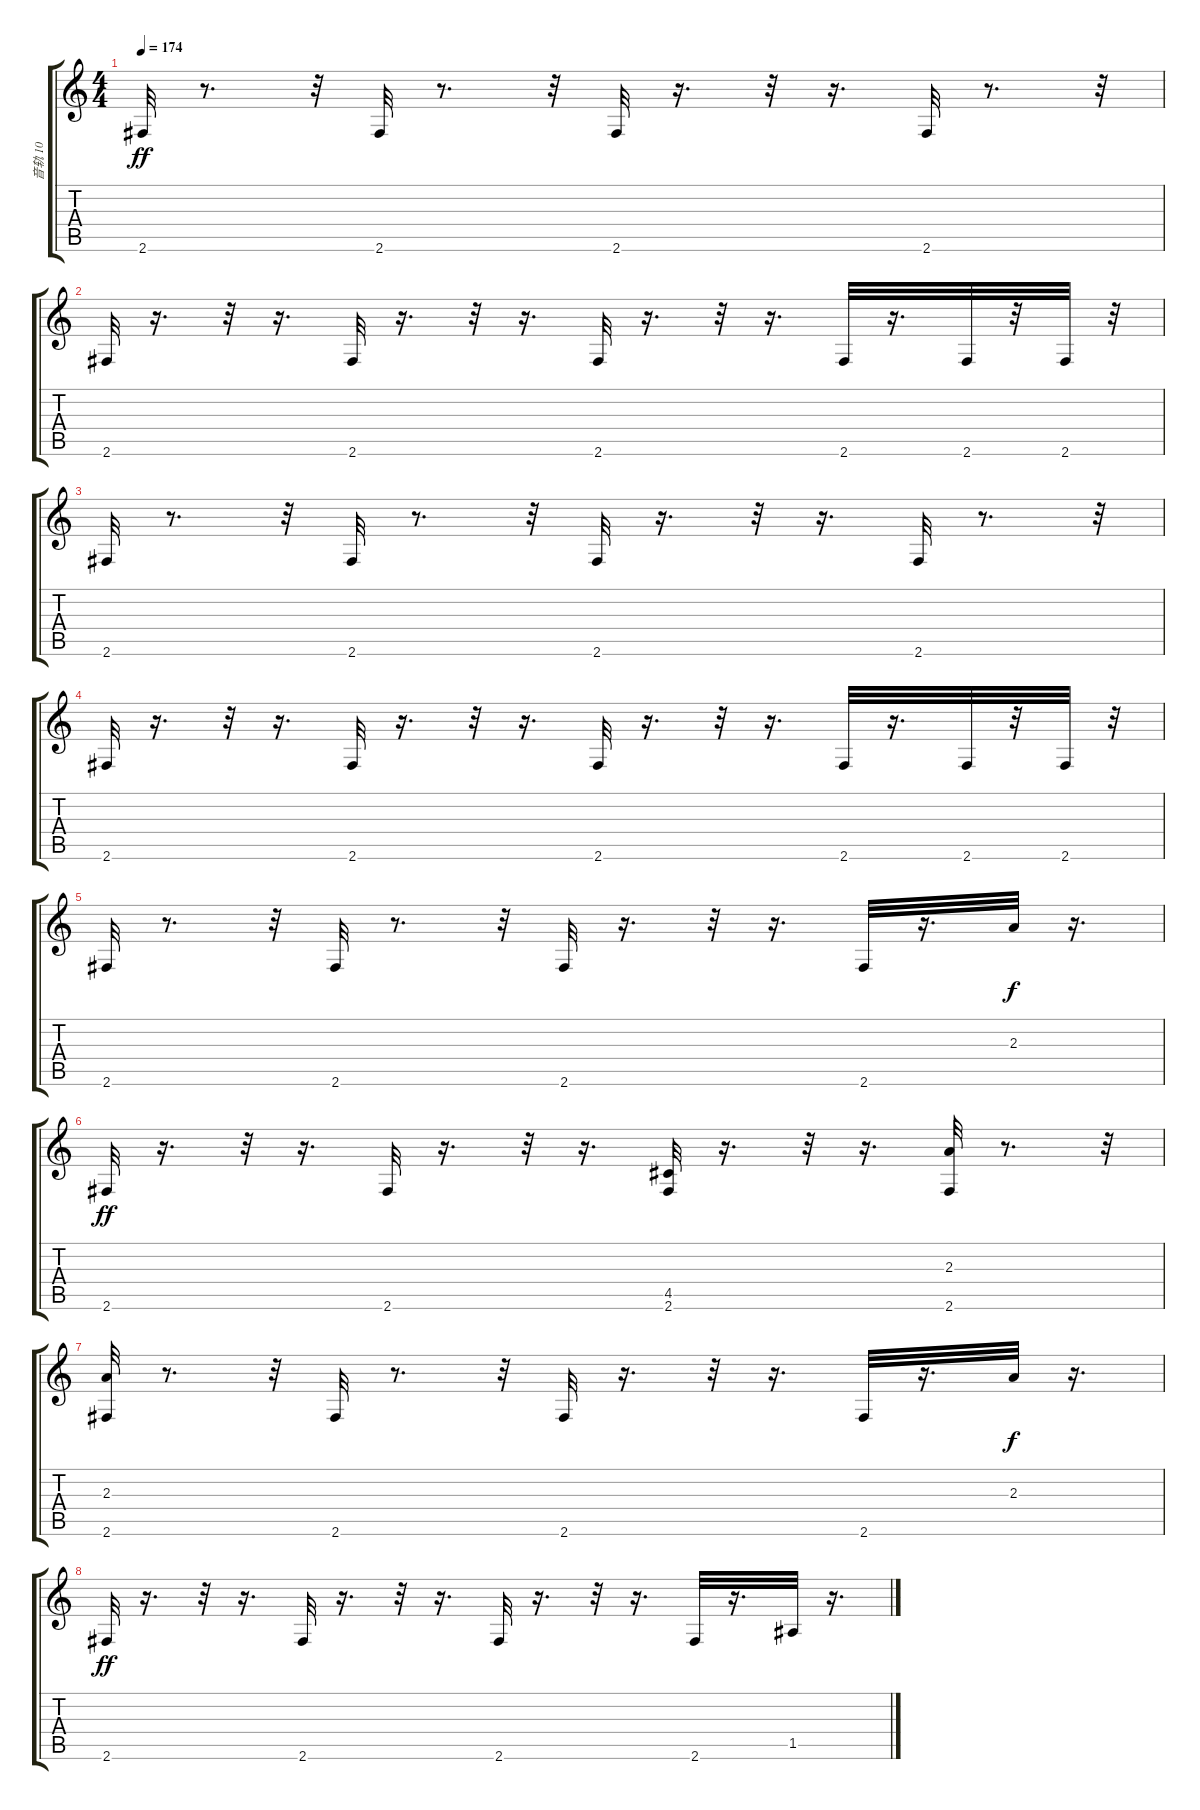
\track ("音轨 10" "音轨 10") {instrument acousticguitarsteel}
\staff {score tabs}
\tuning (E4 B3 G3 D3 A2 E2) {hide}
\ts (4 4)
\tempo 174
\clef g2
\ks c
2.6.32{dy ff} r.8{d} r.32 2.6.32 r.8{d} r.32 2.6.32 r.16{d} r.32 r.16{d} 2.6.32 r.8{d} r.32 |
2.6.32 r.16{d} r.32 r.16{d} 2.6.32 r.16{d} r.32 r.16{d} 2.6.32 r.16{d} r.32 r.16{d} 2.6.32 r.16{d} 2.6.32 r.32 2.6.32 r.32 |
2.6.32 r.8{d} r.32 2.6.32 r.8{d} r.32 2.6.32 r.16{d} r.32 r.16{d} 2.6.32 r.8{d} r.32 |
2.6.32 r.16{d} r.32 r.16{d} 2.6.32 r.16{d} r.32 r.16{d} 2.6.32 r.16{d} r.32 r.16{d} 2.6.32 r.16{d} 2.6.32 r.32 2.6.32 r.32 |
2.6.32 r.8{d} r.32 2.6.32 r.8{d} r.32 2.6.32 r.16{d} r.32 r.16{d} 2.6.32 r.16{d} 2.3.32{dy f} r.16{d} |
2.6.32{dy ff} r.16{d} r.32 r.16{d} 2.6.32 r.16{d} r.32 r.16{d} (4.5 2.6).32 r.16{d} r.32 r.16{d} (2.3 2.6).32 r.8{d} r.32 |
(2.3 2.6).32 r.8{d} r.32 2.6.32 r.8{d} r.32 2.6.32 r.16{d} r.32 r.16{d} 2.6.32 r.16{d} 2.3.32{dy f} r.16{d} |
2.6.32{dy ff} r.16{d} r.32 r.16{d} 2.6.32 r.16{d} r.32 r.16{d} 2.6.32 r.16{d} r.32 r.16{d} 2.6.32 r.16{d} 1.5.32 r.16{d}
